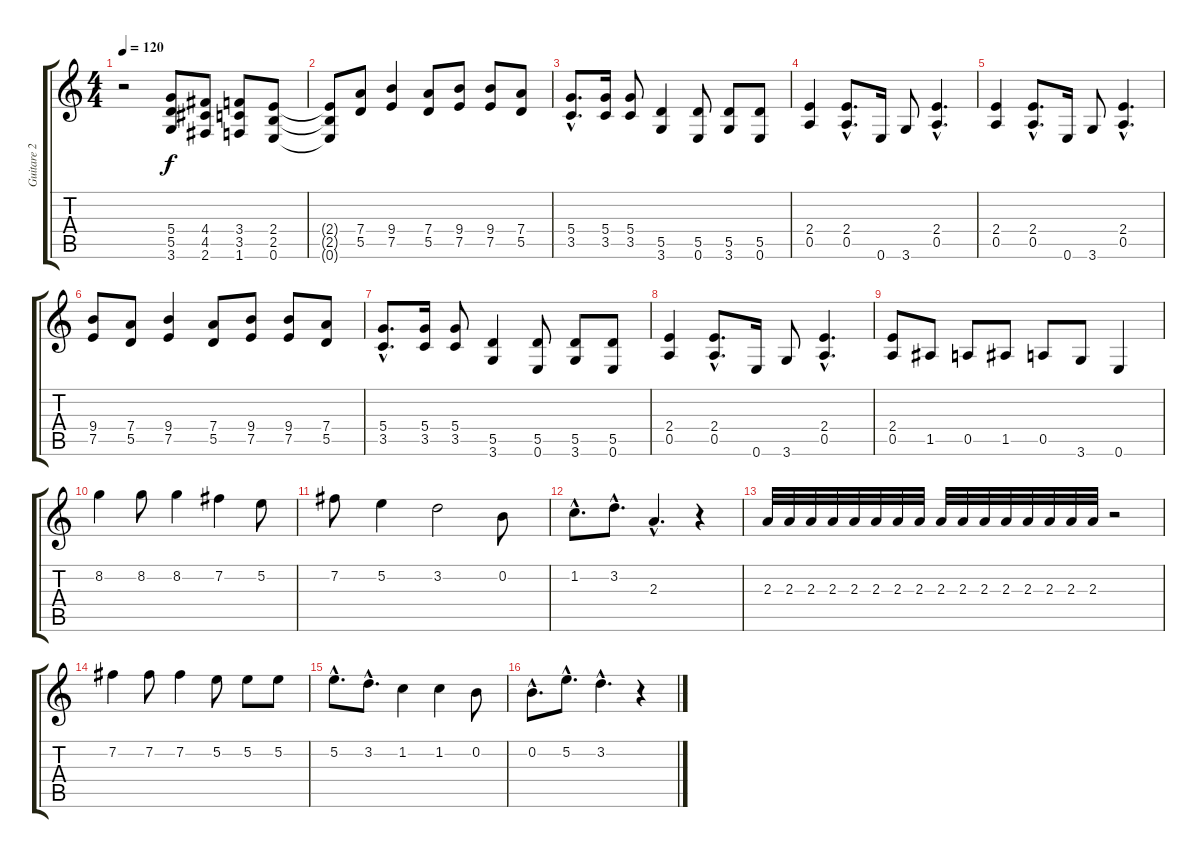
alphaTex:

\track ("Guitare 2" "Guitare 2") {instrument distortionguitar}
\staff {score tabs}
\tuning (E4 B3 G3 D3 A2 E2) {hide}
\ts (4 4)
\tempo 120
\clef g2
\ks c
r.2{dy f} (5.4 5.5 3.6).8 (4.4 4.5 2.6).8 (3.4 3.5 1.6).8 (2.4 2.5 0.6).8 |
(2.4{t} 2.5{t} 0.6{t}).8 (7.4 5.5).8 (9.4 7.5).4 (7.4 5.5).8 (9.4 7.5).8 (9.4 7.5).8 (7.4 5.5).8 |
(5.4{hac} 3.5{hac}).8{d} (5.4 3.5).16 (5.4 3.5).8 (5.5 3.6).4 (5.5 0.6).8 (5.5 3.6).8 (5.5 0.6).8 |
(2.4 0.5).4 (2.4{hac} 0.5{hac}).8{d} 0.6.16 3.6.8 (2.4{hac} 0.5{hac}).4{d} |
(2.4 0.5).4 (2.4{hac} 0.5{hac}).8{d} 0.6.16 3.6.8 (2.4{hac} 0.5{hac}).4{d} |
(9.4 7.5).8 (7.4 5.5).8 (9.4 7.5).4 (7.4 5.5).8 (9.4 7.5).8 (9.4 7.5).8 (7.4 5.5).8 |
(5.4{hac} 3.5{hac}).8{d} (5.4 3.5).16 (5.4 3.5).8 (5.5 3.6).4 (5.5 0.6).8 (5.5 3.6).8 (5.5 0.6).8 |
(2.4 0.5).4 (2.4{hac} 0.5{hac}).8{d} 0.6.16 3.6.8 (2.4{hac} 0.5{hac}).4{d} |
(2.4 0.5).8 1.5.8 0.5.8 1.5.8 0.5.8 3.6.8 0.6.4 |
8.2.4 8.2.8 8.2.4 7.2.4 5.2.8 |
7.2.8 5.2.4 3.2.2 0.2.8 |
1.2{hac}.8{d} 3.2{hac}.8{d} 2.3{hac}.4{d} r.4 |
2.3.32 2.3.32 2.3.32 2.3.32 2.3.32 2.3.32 2.3.32 2.3.32 2.3.32 2.3.32 2.3.32 2.3.32 2.3.32 2.3.32 2.3.32 2.3.32 r.2 |
7.2.4 7.2.8 7.2.4 5.2.8 5.2.8 5.2.8 |
5.2{hac}.8{d} 3.2{hac}.8{d} 1.2.4 1.2.4 0.2.8 |
0.2{hac}.8{d} 5.2{hac}.8{d} 3.2{hac}.4{d} r.4
